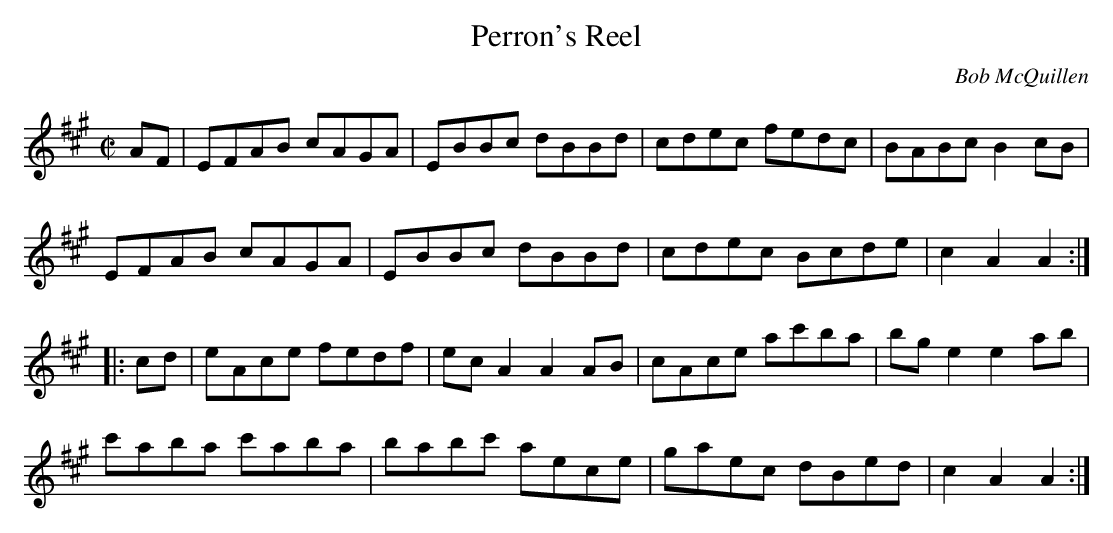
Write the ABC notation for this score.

X:1
U: ~ = !turn!
T:Perron's Reel
C:Bob McQuillen
L:1/8
M:C|
K:A
AF | EFAB cAGA | EBBc dBBd | cdec fedc | BABc B2 cB |
EFAB cAGA | EBBc dBBd | cdec Bcde | c2 A2 A2 ::
cd | eAce fedf | ec A2 A2 AB | cAce ac'ba | bg e2 e2 ab |
c'aba c'aba | babc' aece | gaec dBed | c2 A2 A2 :|]
